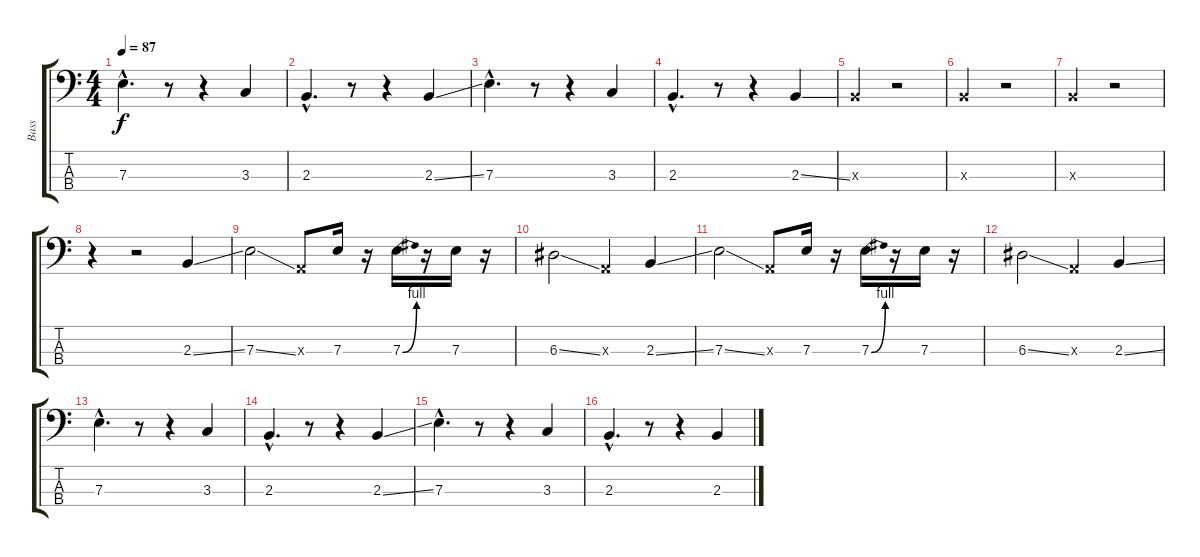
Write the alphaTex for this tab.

\track ("Bass" "Bass") {instrument electricbassfinger}
\staff {score tabs}
\tuning (G2 D2 A1 E1) {hide}
\ts (4 4)
\tempo 87
\clef f4
\ks c
7.3{hac}.4{d dy f} r.8 r.4 3.3.4 |
2.3{hac}.4{d} r.8 r.4 2.3{ss}.4 |
7.3{hac}.4{d} r.8 r.4 3.3.4 |
2.3{hac}.4{d} r.8 r.4 2.3{ss}.4 |
2.3{x}.4 r.2 |
2.3{x}.4 r.2 |
2.3{x}.4 r.2 |
r.4 r.2 2.3{ss}.4 |
7.3{ss}.2 0.3{x}.8 7.3.16 r.16 7.3{be (bend 0 0 60 4)}.16 r.16 7.3.16 r.16 |
6.3{ss}.2 0.3{x}.4 2.3{ss}.4 |
7.3{ss}.2 0.3{x}.8 7.3.16 r.16 7.3{be (bend 0 0 60 4)}.16 r.16 7.3.16 r.16 |
6.3{ss}.2 0.3{x}.4 2.3{ss}.4 |
7.3{hac}.4{d} r.8 r.4 3.3.4 |
2.3{hac}.4{d} r.8 r.4 2.3{ss}.4 |
7.3{hac}.4{d} r.8 r.4 3.3.4 |
2.3{hac}.4{d} r.8 r.4 2.3{ss}.4
